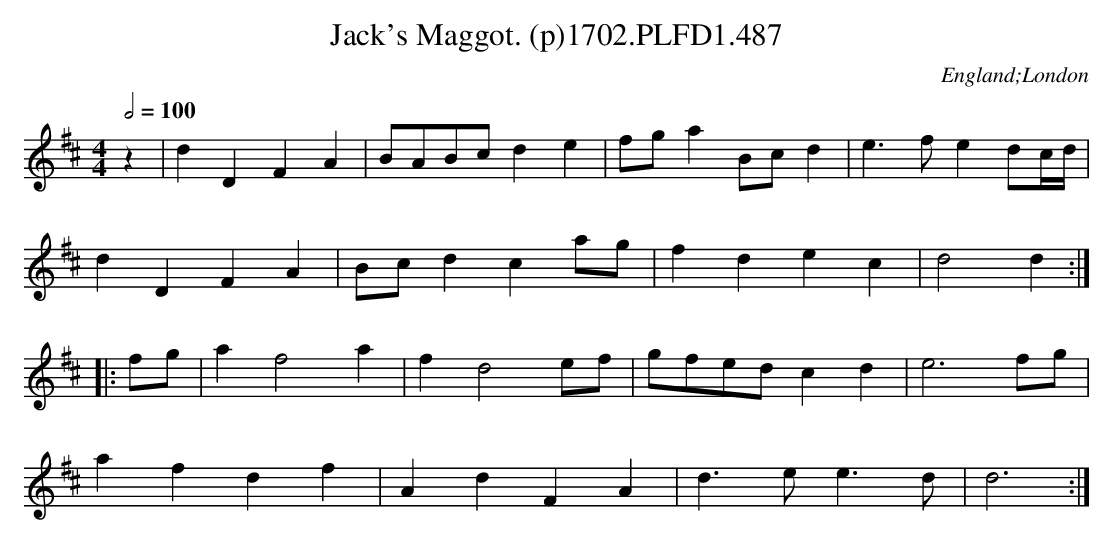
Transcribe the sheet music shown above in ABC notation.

X:1
T: Jack's Maggot. (p)1702.PLFD1.487
M: 4/4
L: 1/8
Q: 1/2=100
O: England;London
K: D
z2 |\
d2D2 F2A2 | BABc d2e2 | fga2 Bcd2 | e3f e2dc/d/ |
d2D2 F2A2 | Bcd2 c2ag | f2d2 e2c2 | d4  d2 :|
|: fg |\
a2 f4 a2  | f2 d4 ef  | gfed c2d2 | e6 fg |
a2f2 d2f2 | A2d2 F2A2 | d3e  e3d  | d6 :|
